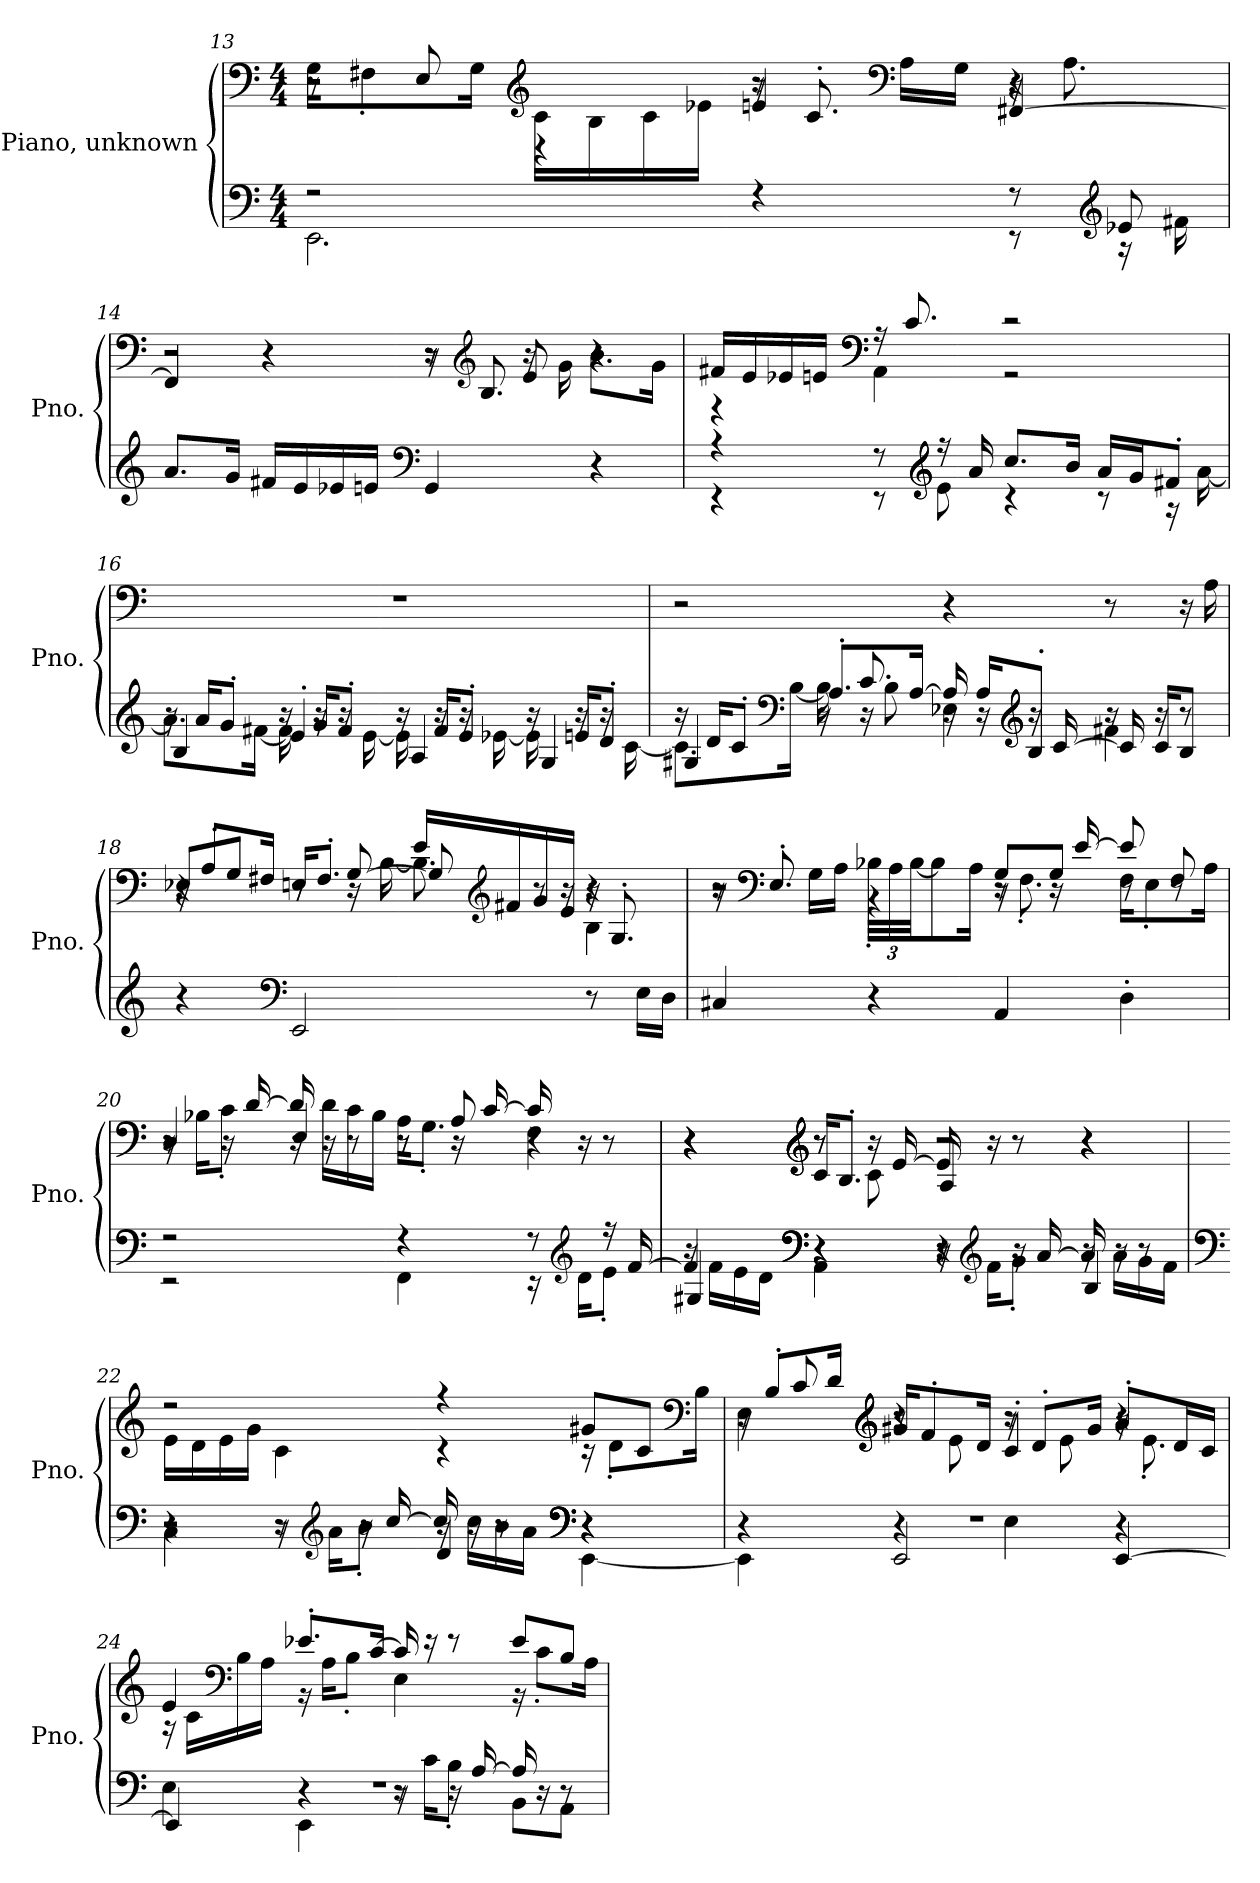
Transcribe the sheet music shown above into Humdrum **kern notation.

**kern	**kern
*part1	*part1
*staff2	*staff1
*I"Piano, unknown	*
*I'Pno.	*
!!LO:LB:g=z
*clefF4	*clefF4
*k[]	*k[]
*M4/4	*M4/4
=13	=13
*^	*^
*	*	*	*^
2r	2.EE\	2r	16G\KL	8r
.	.	.	8F#X'\	.
.	.	.	.	8E/
.	.	.	16G\Jk	.
*	*	*clefG2	*	*
.	.	.	16c\LL	4r
.	.	.	16B\	.
.	.	.	16c\	.
.	.	.	16e-X\JJ	.
4r	.	16r	8r	4en/
.	.	8.c'/	.	.
*	*	*clefF4	*	*
.	.	.	16A\LL	.
.	.	.	16G\JJ	.
8r	8r	4r	16r	[4FF#X/
.	.	.	8.A\	.
*clefG2	*	*	*	*
8e-X/	16r	.	.	.
.	16f#X\	.	.	.
*v	*v	*	*	*
=14	=14	=14	=14
8.a/L	2r	2r	4FF#/]
16g/Jk	.	.	.
16f#X/LL	.	.	4r
16e/	.	.	.
16e-X/	.	.	.
16en/JJ	.	.	.
*clefF4	*	*	*
4GG/	8r	8r	16r
*	*clefG2	*	*
.	.	.	8.B/
.	8e/	16r	.
.	.	16g\	.
4r	4r	8.b\L	4r
.	.	16g\Jk	.
*	*	*v	*v
!!LO:LB:g=z
=15	=15	=15
*^	*	*
4r	4r	16f#X/LL	4r
.	.	16e/	.
.	.	16e-X/	.
.	.	16en/JJ	.
*	*	*clefF4	*
8r	8r	16r	4AA\
.	.	8.c/	.
*clefG2	*	*	*
16r	8e\	.	.
16a/	.	.	.
8.cc/L	4r	2r	2r
16b/Jk	.	.	.
16a/LL	8r	.	.
16g/J	.	.	.
8f#X'/J	16r	.	.
.	[16a\	.	.
*	*	*v	*v
=16	=16	=16
*	*^	*
16r	8.a\L]	4B/	1r
16a/KL	.	.	.
8g'/J	.	.	.
.	[16f#X\Jk	.	.
16r	16f#\]	4e'/	.
16g/KL	16r	.	.
8f#'/J	16r	.	.
.	[16e\	.	.
16r	16e\]	4A/	.
16f#/KL	16r	.	.
8e'/J	16r	.	.
.	[16e-X\	.	.
16r	16e-\]	4G/	.
16en/KL	16r	.	.
8d'/J	16r	.	.
.	[16c\	.	.
!!LO:LB:g=z
=17	=17	=17	=17
16r	8.c\L]	4G#X/	2r
16d/KL	.	.	.
8c'/J	.	.	.
*clefF4	*	*	*
.	[16B\Jk	.	.
16r	16B\]	8.A'/L	.
8.c'/	16r	.	.
.	8B\	.	.
.	.	[16A/Jk	.
16r	4E-X\	16A/]	4r
16A/KL	.	16r	.
*clefG2	*	*	*
8B'/J	.	16r	.
.	.	[16c/	.
16r	4f#X\	16c/]	8r
16c/KL	.	16r	.
8B/J	.	8r	16r
.	.	.	16A\
*v	*v	*v	*
!!LO:LB:g=z
=18	=18
*	*^
*	*	*^
4r	16r	4r	8E-X/L
.	8A'/L	.	.
.	.	.	8G/J
.	16F#X/Jk	.	.
*clefF4	*	*	*
2EE/	16En/KL	8r	8r
.	8.F#'/J	.	.
.	.	16r	[8G/
.	.	[16B\	.
.	16e/LL	8.B\]	8G/]
*	*clefG2	*	*
.	16f#X/	.	.
.	16g/	.	8r
.	16e/JJ	16r	.
8r	16r	4B\	4r
.	8.G'/	.	.
16E\LL	.	.	.
16D\JJ	.	.	.
=19	=19	=19	=19
4C#X/	2r	8r	16r
*	*clefF4	*	*
.	.	.	8.E'/
.	.	16G\LL	.
.	.	16A\JJ	.
*	*	*Xbrackettup	*
4r	.	48B-X'\LLL	4r
.	.	48A\	.
.	.	[48B-\JJ	.
.	.	8B-\]	.
.	.	16A\Jk	.
4AA/	8r	16r	8G/L
.	.	8.F'\	.
.	16r	.	8G/J
.	[16e/	.	.
4D'\	8e/]	16F\KL	8r
.	.	8E'\	.
.	8r	.	8F/
.	.	16A\Jk	.
!!LO:LB:g=z	!!	!!
=20	=20	=20	=20
*^	*	*	*
2r	2r	8r	16r	4D/
.	.	.	16B-X\KL	.
.	.	16r	8c'\J	.
.	.	[16d/	.	.
.	.	16d/]	16r	4E/
.	.	16r	16d\LL	.
.	.	8r	16c\	.
.	.	.	16B-\JJ	.
4r	4FF\	8r	16A\KL	8r
.	.	.	8.G'\J	.
.	.	16r	.	8A/
.	.	[16c/	.	.
8r	16r	16c/]	4F\	4r
*clefG2	*	*	*	*
.	16d\KL	16r	.	.
16r	8e'\J	8r	.	.
[16f/	.	.	.	.
!!LO:PB:g=z	!!	!!
=21	=21	=21	=21	=21
*	*^	*	*	*
4f/]	16r	4G#X/	4r	4r	4r
.	16f\LL	.	.	.	.
.	16e\	.	.	.	.
.	16d\JJ	.	.	.	.
*clefF4	*	*	*clefG2	*	*
4r	4AA\	4r	8r	8r	16c/KL
.	.	.	.	.	8.B'/J
.	.	.	16r	8c\	.
.	.	.	[16e/	.	.
8r	16r	4r	16e/]	2r	4A/
*clefG2	*	*	*	*	*
.	16f\KL	.	16r	.	.
16r	8g'\J	.	8r	.	.
[16a/	.	.	.	.	.
16a/]	16r	4B/	4r	.	4r
16r	16a\LL	.	.	.	.
8r	16g\	.	.	.	.
.	16f\JJ	.	.	.	.
*	*	*	*v	*v	*v
!!LO:LB:g=z
=22	=22	=22	=22
*clefF4	*	*	*
*	*	*	*^
2r	4C\	4r	2r	16e\LL
.	.	.	.	16d\
.	.	.	.	16e\
.	.	.	.	16g\JJ
.	16r	8r	.	4c\
*clefG2	*	*	*	*
.	16a\KL	.	.	.
.	8b'\J	16r	.	.
.	.	[16cc/	.	.
4d/	16r	16cc/]	4r	4r
.	16cc\LL	16r	.	.
.	16b\	8r	.	.
.	16a\JJ	.	.	.
*clefF4	*	*	*	*
4r	[4EE\	4r	8g#X/L	16r
.	.	.	.	8d'\L
.	.	.	8c/J	.
*	*	*	*clefF4	*
.	.	.	.	16B\Jk
=23	=23	=23	=23	=23
*	*	*	*	*^
1r	4EE\]	4r	16r	4E\	8r
.	.	.	8B'/L	.	.
.	.	.	.	.	8c/
.	.	.	16d/Jk	.	.
*	*	*	*clefG2	*	*
.	4r	2EE/	16g#X/KL	8r	4r
.	.	.	8f'/	.	.
.	.	.	.	8e\	.
.	.	.	16d/Jk	.	.
.	4E\	.	16r	8r	4c'/
.	.	.	8d'/L	.	.
.	.	.	.	8e\	.
.	.	.	16g#/Jk	.	.
.	4r	[4EE/	8a'/L	16r	4r
.	.	.	.	8.e'\	.
.	.	.	16d/L	.	.
.	.	.	16c/JJ	.	.
*	*	*	*	*v	*v
!!LO:LB:g=z
=24	=24	=24	=24	=24
1r	4E\	4EE/]	4e/	16r
.	.	.	.	16c\LL
*	*	*	*clefF4	*
.	.	.	.	16B\
.	.	.	.	16A\JJ
.	4EE\	4r	8.e-X'/L	16r
.	.	.	.	16A\KL
.	.	.	.	8B'\J
.	.	.	[16c/Jk	.
.	16r	8r	16c/]	4E\
.	16c\KL	.	16r	.
.	8B'\J	16r	8r	.
.	.	[16A/	.	.
.	8BB\L	16A/]	8e-/L	16r
.	.	16r	.	8c'\L
.	8AA\J	8r	8B/J	.
.	.	.	.	16A\Jk
*v	*v	*v	*	*
*	*v	*v
=	=
*-	*-
